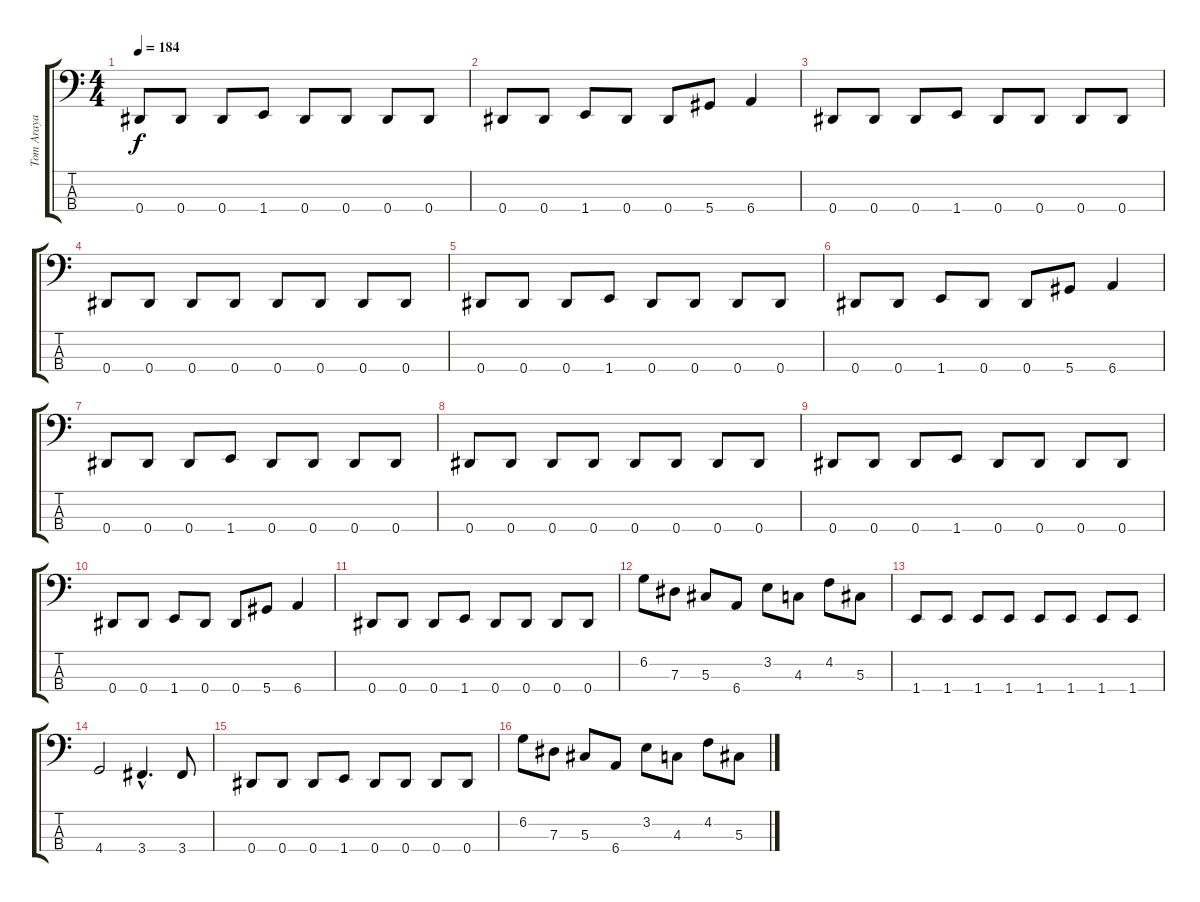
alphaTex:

\track ("Tom Araya" "Tom Araya") {instrument electricbassfinger}
\staff {score tabs}
\tuning (Gb2 Db2 Ab1 Eb1) {hide}
\ts (4 4)
\tempo 184
\clef f4
\ks c
0.4.8{dy f} 0.4.8 0.4.8 1.4.8 0.4.8 0.4.8 0.4.8 0.4.8 |
0.4.8 0.4.8 1.4.8 0.4.8 0.4.8 5.4.8 6.4.4 |
0.4.8 0.4.8 0.4.8 1.4.8 0.4.8 0.4.8 0.4.8 0.4.8 |
0.4.8 0.4.8 0.4.8 0.4.8 0.4.8 0.4.8 0.4.8 0.4.8 |
0.4.8 0.4.8 0.4.8 1.4.8 0.4.8 0.4.8 0.4.8 0.4.8 |
0.4.8 0.4.8 1.4.8 0.4.8 0.4.8 5.4.8 6.4.4 |
0.4.8 0.4.8 0.4.8 1.4.8 0.4.8 0.4.8 0.4.8 0.4.8 |
0.4.8 0.4.8 0.4.8 0.4.8 0.4.8 0.4.8 0.4.8 0.4.8 |
0.4.8 0.4.8 0.4.8 1.4.8 0.4.8 0.4.8 0.4.8 0.4.8 |
0.4.8 0.4.8 1.4.8 0.4.8 0.4.8 5.4.8 6.4.4 |
0.4.8 0.4.8 0.4.8 1.4.8 0.4.8 0.4.8 0.4.8 0.4.8 |
6.2.8 7.3.8 5.3.8 6.4.8 3.2.8 4.3.8 4.2.8 5.3.8 |
1.4.8 1.4.8 1.4.8 1.4.8 1.4.8 1.4.8 1.4.8 1.4.8 |
4.4.2 3.4{hac}.4{d} 3.4.8 |
0.4.8 0.4.8 0.4.8 1.4.8 0.4.8 0.4.8 0.4.8 0.4.8 |
6.2.8 7.3.8 5.3.8 6.4.8 3.2.8 4.3.8 4.2.8 5.3.8
